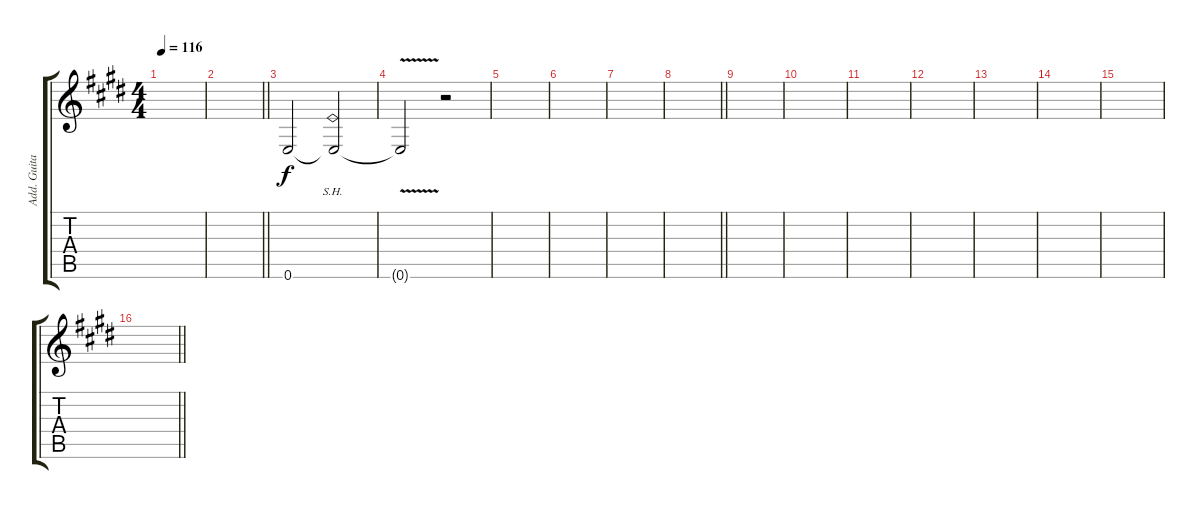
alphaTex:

\track ("Add. Guitar 1" "Add. Guita") {instrument distortionguitar}
\staff {score tabs}
\tuning (E4 B3 G3 D3 A2 E2) {hide}
\ts (4 4)
\tempo 116
\clef g2
\ks e
|
\barLineRight lightlight
|
0.6.2{volume 13 balance 16 instrument distortionguitar} 0.6{sh 12 t}.2 |
0.6{v t}.2 r.2 |
|
|
|
\barLineRight lightlight
|
|
|
|
|
|
|
|
\barLineRight lightlight
